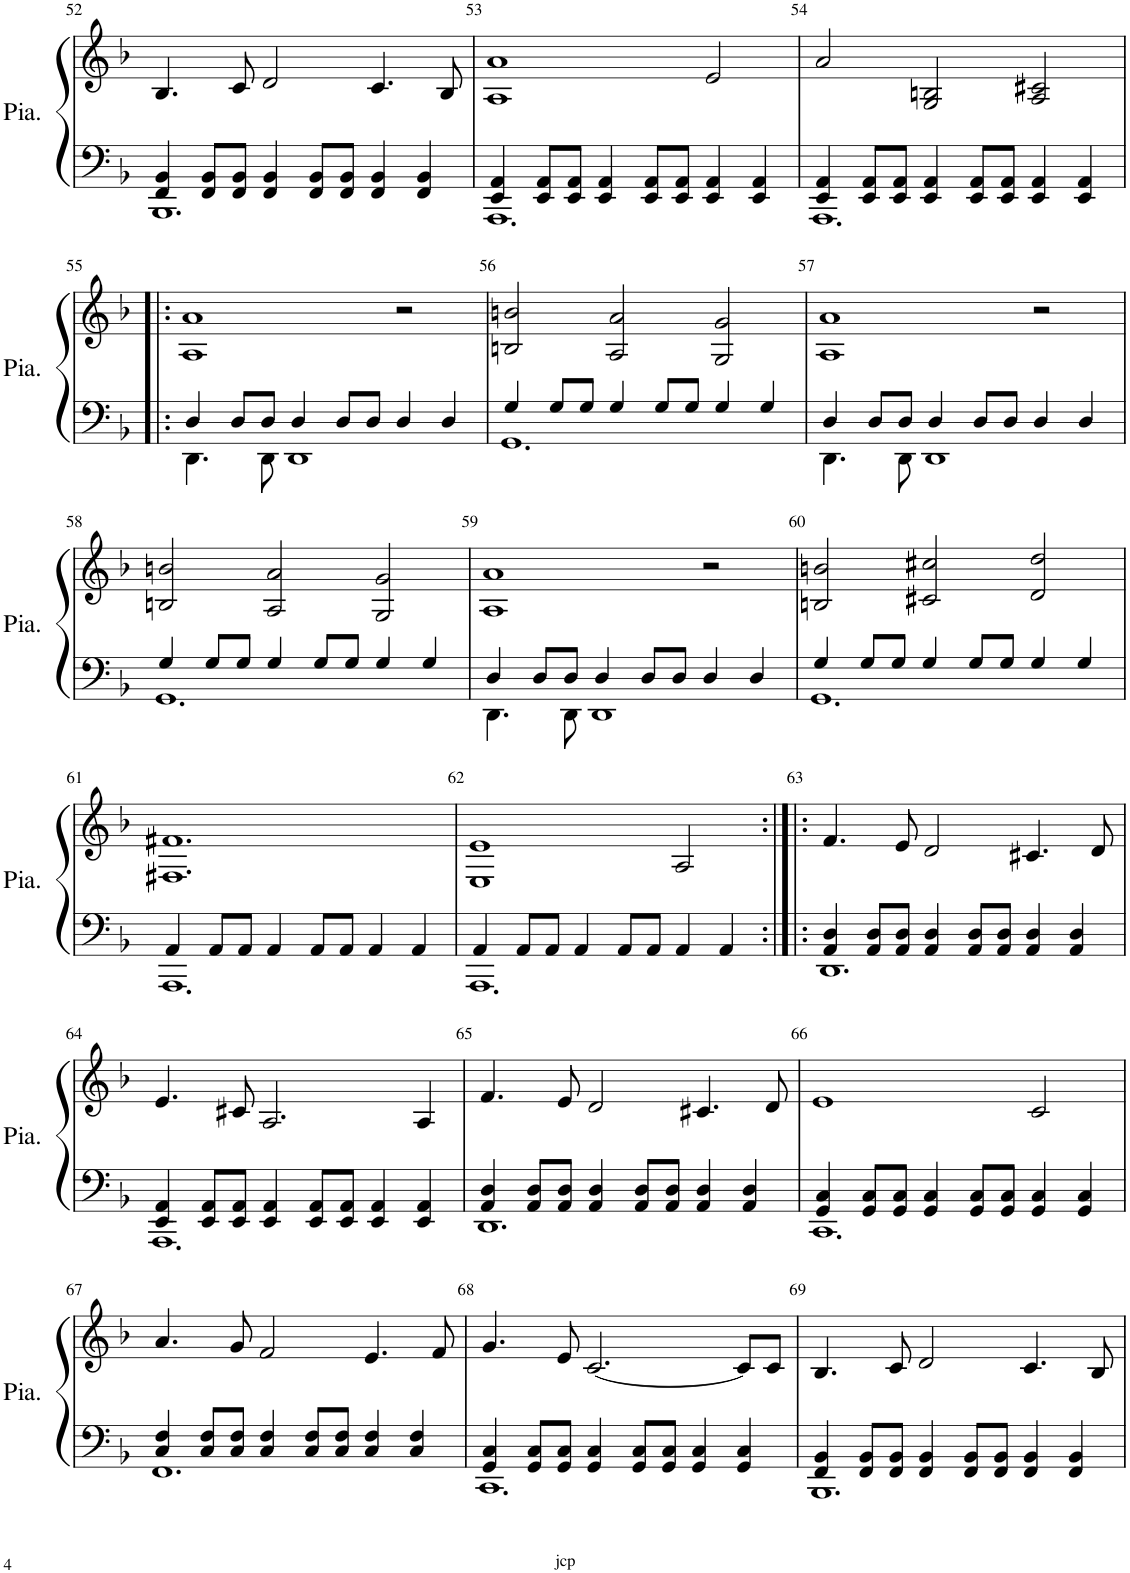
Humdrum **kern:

**kern	**kern
*part1	*part1
*staff2	*staff1
*I"Piano	*
*I'Pia.	*
!!LO:PB:g=z
*clefF4	*clefG2
*k[b-]	*k[b-]
*M3/2	*M3/2
=52	=52
*^	*
4FF/ 4BB-/	1.BBB-	4.B-/
8FF/ 8BB-/L	.	.
8FF/ 8BB-/J	.	8c/
4FF/ 4BB-/	.	2d/
8FF/ 8BB-/L	.	.
8FF/ 8BB-/J	.	.
4FF/ 4BB-/	.	4.c/
4FF/ 4BB-/	.	.
.	.	8B-/
=53	=53	=53
4EE/ 4AA/	1.AAA	1A 1a
8EE/ 8AA/L	.	.
8EE/ 8AA/J	.	.
4EE/ 4AA/	.	.
8EE/ 8AA/L	.	.
8EE/ 8AA/J	.	.
4EE/ 4AA/	.	2e/
4EE/ 4AA/	.	.
=54	=54	=54
4EE/ 4AA/	1.AAA	2a/
8EE/ 8AA/L	.	.
8EE/ 8AA/J	.	.
4EE/ 4AA/	.	2G/ 2Bn/
8EE/ 8AA/L	.	.
8EE/ 8AA/J	.	.
4EE/ 4AA/	.	2A/ 2c#X/
4EE/ 4AA/	.	.
!!LO:LB:g=z
=55!|:	=55!|:	=55!|:
4D/	4.DD\	1A 1a
8D/L	.	.
8D/J	8DD\	.
4D/	1DD	.
8D/L	.	.
8D/J	.	.
4D/	.	2r
4D/	.	.
=56	=56	=56
4G/	1.GG	2Bn/ 2bn/
8G/L	.	.
8G/J	.	.
4G/	.	2A/ 2a/
8G/L	.	.
8G/J	.	.
4G/	.	2G/ 2g/
4G/	.	.
=57	=57	=57
4D/	4.DD\	1A 1a
8D/L	.	.
8D/J	8DD\	.
4D/	1DD	.
8D/L	.	.
8D/J	.	.
4D/	.	2r
4D/	.	.
!!LO:LB:g=z
=58	=58	=58
4G/	1.GG	2Bn/ 2bn/
8G/L	.	.
8G/J	.	.
4G/	.	2A/ 2a/
8G/L	.	.
8G/J	.	.
4G/	.	2G/ 2g/
4G/	.	.
=59	=59	=59
4D/	4.DD\	1A 1a
8D/L	.	.
8D/J	8DD\	.
4D/	1DD	.
8D/L	.	.
8D/J	.	.
4D/	.	2r
4D/	.	.
=60	=60	=60
4G/	1.GG	2Bn/ 2bn/
8G/L	.	.
8G/J	.	.
4G/	.	2c#X/ 2cc#X/
8G/L	.	.
8G/J	.	.
4G/	.	2d/ 2dd/
4G/	.	.
!!LO:LB:g=z
=61	=61	=61
4AA/	1.AAA	1.F#X 1.f#X
8AA/L	.	.
8AA/J	.	.
4AA/	.	.
8AA/L	.	.
8AA/J	.	.
4AA/	.	.
4AA/	.	.
=62	=62	=62
4AA/	1.AAA	1E 1e
8AA/L	.	.
8AA/J	.	.
4AA/	.	.
8AA/L	.	.
8AA/J	.	.
4AA/	.	2A/
4AA/	.	.
=63:|!|:	=63:|!|:	=63:|!|:
4AA/ 4D/	1.DD	4.f/
8AA/ 8D/L	.	.
8AA/ 8D/J	.	8e/
4AA/ 4D/	.	2d/
8AA/ 8D/L	.	.
8AA/ 8D/J	.	.
4AA/ 4D/	.	4.c#X/
4AA/ 4D/	.	.
.	.	8d/
!!LO:LB:g=z
=64	=64	=64
4EE/ 4AA/	1.AAA	4.e/
8EE/ 8AA/L	.	.
8EE/ 8AA/J	.	8c#X/
4EE/ 4AA/	.	2.A/
8EE/ 8AA/L	.	.
8EE/ 8AA/J	.	.
4EE/ 4AA/	.	.
4EE/ 4AA/	.	4A/
=65	=65	=65
4AA/ 4D/	1.DD	4.f/
8AA/ 8D/L	.	.
8AA/ 8D/J	.	8e/
4AA/ 4D/	.	2d/
8AA/ 8D/L	.	.
8AA/ 8D/J	.	.
4AA/ 4D/	.	4.c#X/
4AA/ 4D/	.	.
.	.	8d/
=66	=66	=66
4GG/ 4C/	1.CC	1e
8GG/ 8C/L	.	.
8GG/ 8C/J	.	.
4GG/ 4C/	.	.
8GG/ 8C/L	.	.
8GG/ 8C/J	.	.
4GG/ 4C/	.	2c/
4GG/ 4C/	.	.
!!LO:LB:g=z
=67	=67	=67
4C/ 4F/	1.FF	4.a/
8C/ 8F/L	.	.
8C/ 8F/J	.	8g/
4C/ 4F/	.	2f/
8C/ 8F/L	.	.
8C/ 8F/J	.	.
4C/ 4F/	.	4.e/
4C/ 4F/	.	.
.	.	8f/
=68	=68	=68
4GG/ 4C/	1.CC	4.g/
8GG/ 8C/L	.	.
8GG/ 8C/J	.	8e/
4GG/ 4C/	.	[2.c/
8GG/ 8C/L	.	.
8GG/ 8C/J	.	.
4GG/ 4C/	.	.
4GG/ 4C/	.	8c/L]
.	.	8c/J
=69	=69	=69
4FF/ 4BB-/	1.BBB-	4.B-/
8FF/ 8BB-/L	.	.
8FF/ 8BB-/J	.	8c/
4FF/ 4BB-/	.	2d/
8FF/ 8BB-/L	.	.
8FF/ 8BB-/J	.	.
4FF/ 4BB-/	.	4.c/
4FF/ 4BB-/	.	.
.	.	8B-/
*v	*v	*
=	=
*-	*-
